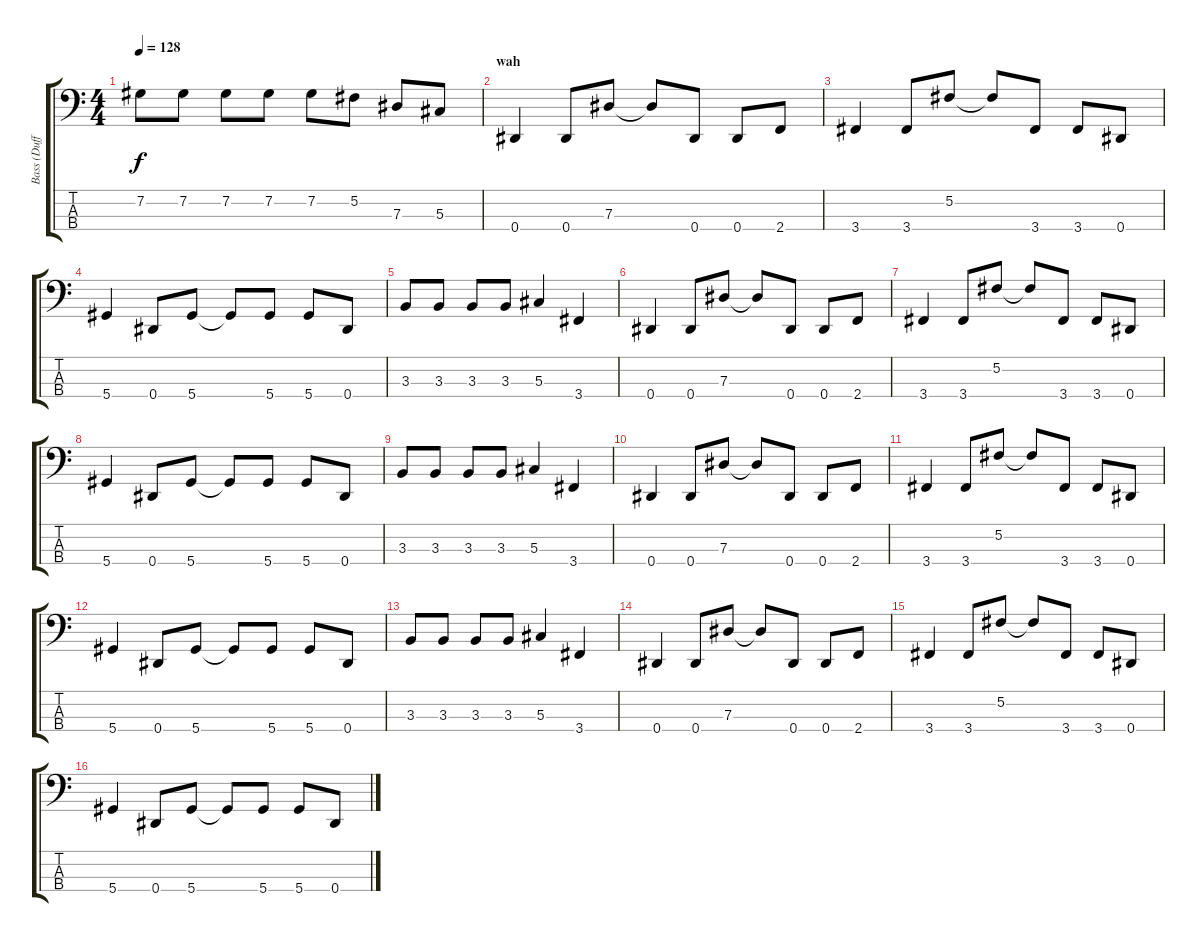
\track ("Bass (Duff)" "Bass (Duff") {instrument electricbasspick}
\staff {score tabs}
\tuning (Gb2 Db2 Ab1 Eb1) {hide}
\ts (4 4)
\tempo 128
\clef f4
\ks c
7.2.8{dy f} 7.2.8 7.2.8 7.2.8 7.2.8 5.2.8 7.3.8 5.3.8 |
\section ("" "wah")
0.4.4 0.4.8 7.3.8 7.3{t}.8 0.4.8 0.4.8 2.4.8 |
3.4.4 3.4.8 5.2.8 5.2{t}.8 3.4.8 3.4.8 0.4.8 |
5.4.4 0.4.8 5.4.8 5.4{t}.8 5.4.8 5.4.8 0.4.8 |
3.3.8 3.3.8 3.3.8 3.3.8 5.3.4 3.4.4 |
0.4.4 0.4.8 7.3.8 7.3{t}.8 0.4.8 0.4.8 2.4.8 |
3.4.4 3.4.8 5.2.8 5.2{t}.8 3.4.8 3.4.8 0.4.8 |
5.4.4 0.4.8 5.4.8 5.4{t}.8 5.4.8 5.4.8 0.4.8 |
3.3.8 3.3.8 3.3.8 3.3.8 5.3.4 3.4.4 |
0.4.4 0.4.8 7.3.8 7.3{t}.8 0.4.8 0.4.8 2.4.8 |
3.4.4 3.4.8 5.2.8 5.2{t}.8 3.4.8 3.4.8 0.4.8 |
5.4.4 0.4.8 5.4.8 5.4{t}.8 5.4.8 5.4.8 0.4.8 |
3.3.8 3.3.8 3.3.8 3.3.8 5.3.4 3.4.4 |
0.4.4 0.4.8 7.3.8 7.3{t}.8 0.4.8 0.4.8 2.4.8 |
3.4.4 3.4.8 5.2.8 5.2{t}.8 3.4.8 3.4.8 0.4.8 |
5.4.4 0.4.8 5.4.8 5.4{t}.8 5.4.8 5.4.8 0.4.8
